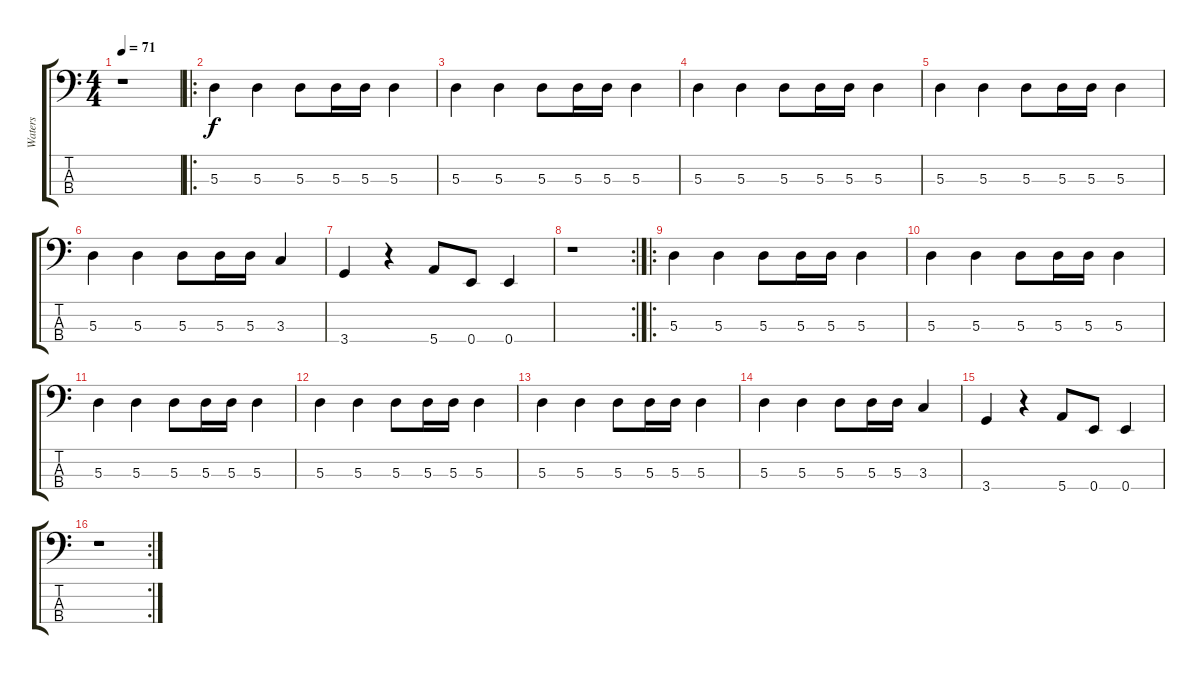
\track ("Waters" "Waters") {instrument electricbasspick}
\staff {score tabs}
\tuning (G2 D2 A1 E1) {hide}
\ts (4 4)
\tempo 71
\clef f4
\ks c
r.1{dy f instrument electricbasspick} |
\ro
5.3.4 5.3.4 5.3.8 5.3.16 5.3.16 5.3.4 |
5.3.4 5.3.4 5.3.8 5.3.16 5.3.16 5.3.4 |
5.3.4 5.3.4 5.3.8 5.3.16 5.3.16 5.3.4 |
5.3.4 5.3.4 5.3.8 5.3.16 5.3.16 5.3.4 |
5.3.4 5.3.4 5.3.8 5.3.16 5.3.16 3.3.4 |
3.4.4 r.4 5.4.8 0.4.8 0.4.4 |
\rc 2
r.1 |
\ro
5.3.4 5.3.4 5.3.8 5.3.16 5.3.16 5.3.4 |
5.3.4 5.3.4 5.3.8 5.3.16 5.3.16 5.3.4 |
5.3.4 5.3.4 5.3.8 5.3.16 5.3.16 5.3.4 |
5.3.4 5.3.4 5.3.8 5.3.16 5.3.16 5.3.4 |
5.3.4 5.3.4 5.3.8 5.3.16 5.3.16 5.3.4 |
5.3.4 5.3.4 5.3.8 5.3.16 5.3.16 3.3.4 |
3.4.4 r.4 5.4.8 0.4.8 0.4.4 |
\rc 2
r.1
